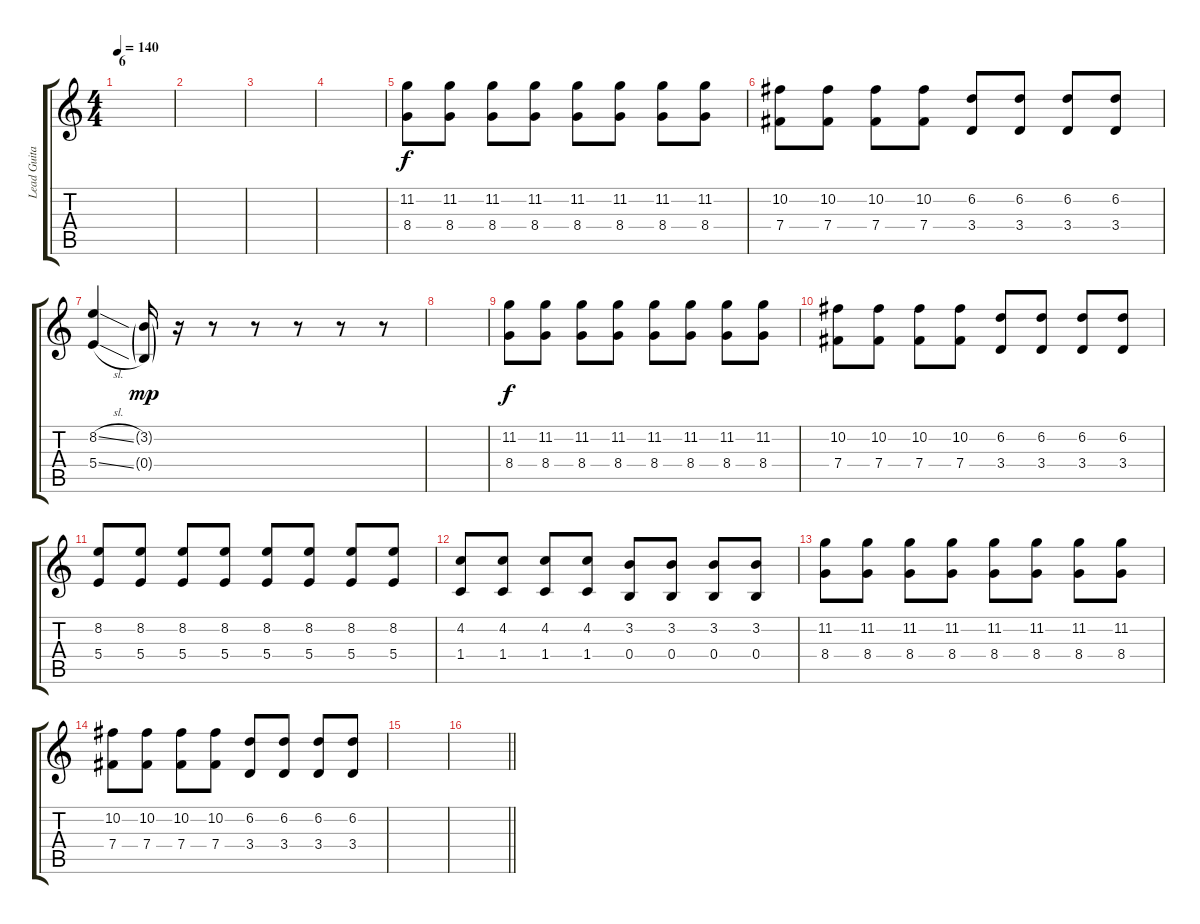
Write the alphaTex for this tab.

\track ("Lead Guitar" "Lead Guita") {instrument distortionguitar}
\staff {score tabs}
\tuning (Db4 Ab3 E3 B2 Gb2 B1) {hide}
\ts (4 4)
\section ("" "6")
\tempo 140
\clef g2
\ks c
|
|
|
|
(11.2 8.4).8 (11.2 8.4).8 (11.2 8.4).8 (11.2 8.4).8 (11.2 8.4).8 (11.2 8.4).8 (11.2 8.4).8 (11.2 8.4).8 |
(10.2 7.4).8 (10.2 7.4).8 (10.2 7.4).8 (10.2 7.4).8 (6.2 3.4).8 (6.2 3.4).8 (6.2 3.4).8 (6.2 3.4).8 |
(8.2{sl} 5.4{sl}).4 (3.2{g} 0.4{g}).16{dy mp} r.16 r.8 r.8 r.8 r.8 r.8 |
|
(11.2 8.4).8{dy f} (11.2 8.4).8 (11.2 8.4).8 (11.2 8.4).8 (11.2 8.4).8 (11.2 8.4).8 (11.2 8.4).8 (11.2 8.4).8 |
(10.2 7.4).8 (10.2 7.4).8 (10.2 7.4).8 (10.2 7.4).8 (6.2 3.4).8 (6.2 3.4).8 (6.2 3.4).8 (6.2 3.4).8 |
(8.2 5.4).8 (8.2 5.4).8 (8.2 5.4).8 (8.2 5.4).8 (8.2 5.4).8 (8.2 5.4).8 (8.2 5.4).8 (8.2 5.4).8 |
(4.2 1.4).8 (4.2 1.4).8 (4.2 1.4).8 (4.2 1.4).8 (3.2 0.4).8 (3.2 0.4).8 (3.2 0.4).8 (3.2 0.4).8 |
(11.2 8.4).8 (11.2 8.4).8 (11.2 8.4).8 (11.2 8.4).8 (11.2 8.4).8 (11.2 8.4).8 (11.2 8.4).8 (11.2 8.4).8 |
(10.2 7.4).8 (10.2 7.4).8 (10.2 7.4).8 (10.2 7.4).8 (6.2 3.4).8 (6.2 3.4).8 (6.2 3.4).8 (6.2 3.4).8 |
|
\barLineRight lightlight
